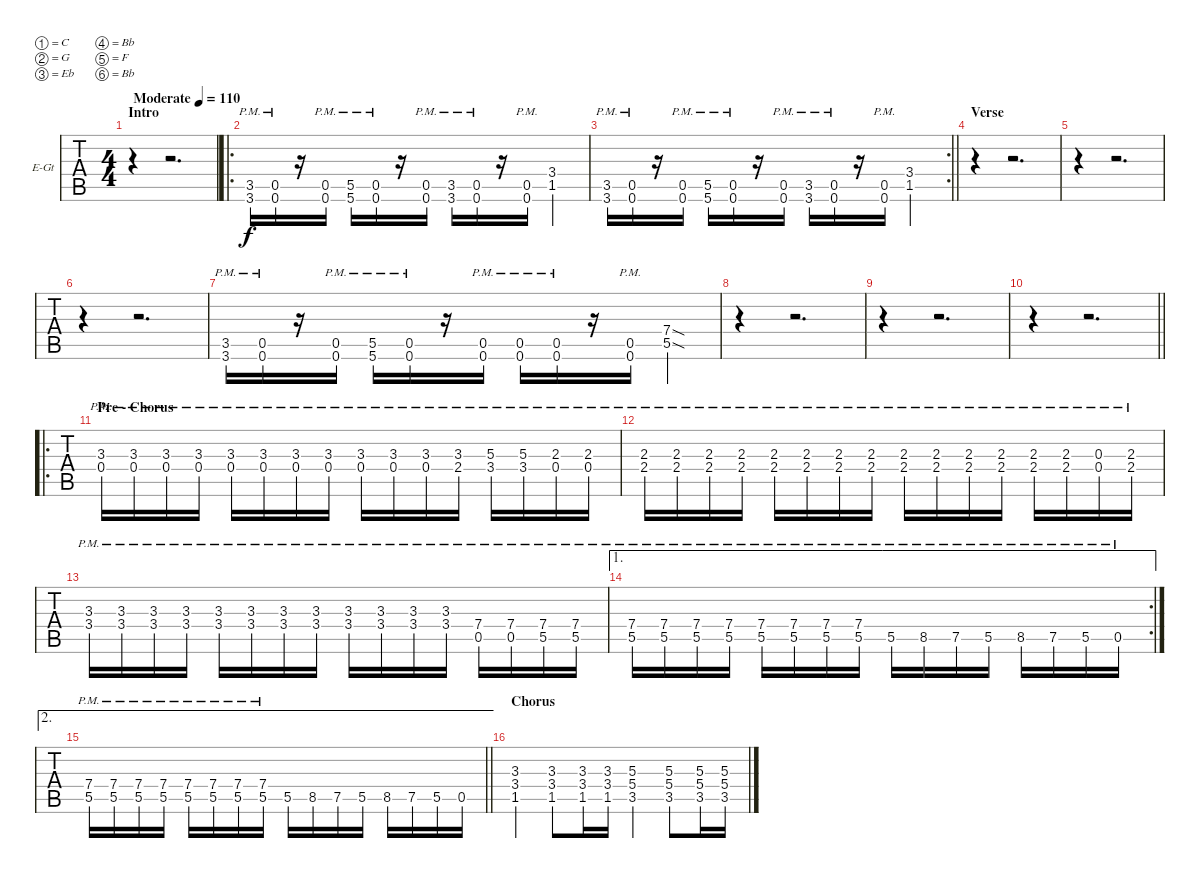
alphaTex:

\bracketExtendMode groupsimilarinstruments
\firstSystemTrackNameOrientation horizontal
\otherSystemsTrackNameOrientation horizontal
\track ("Lead Guitar" "E-Gt") {instrument distortionguitar}
\staff {tabs}
\tuning (C4 G3 Eb3 Bb2 F2 Bb1)
\ts (4 4)
\beaming (8 2 2 2 2)
\section ("" "Intro")
\tempo (110 "Moderate")
\clef g2
\ks c
r.4{dy f instrument distortionguitar} r.2{d} |
\ro
(3.5{pm} 3.6{pm}).16 (0.5{pm} 0.6{pm}).16 r.16 (0.5{pm} 0.6{pm}).16 (5.5{pm} 5.6{pm}).16 (0.5{pm} 0.6{pm}).16 r.16 (0.5{pm} 0.6{pm}).16 (3.5{pm} 3.6{pm}).16 (0.5{pm} 0.6{pm}).16 r.16 (0.5{pm} 0.6{pm}).16 (3.4 1.5).4 |
\rc 2
\barLineRight lightlight
(3.5{pm} 3.6{pm}).16 (0.5{pm} 0.6{pm}).16 r.16 (0.5{pm} 0.6{pm}).16 (5.5{pm} 5.6{pm}).16 (0.5{pm} 0.6{pm}).16 r.16 (0.5{pm} 0.6{pm}).16 (3.5{pm} 3.6{pm}).16 (0.5{pm} 0.6{pm}).16 r.16 (0.5{pm} 0.6{pm}).16 (3.4 1.5).4 |
\section ("" "Verse")
r.4 r.2{d} |
r.4 r.2{d} |
r.4 r.2{d} |
(3.5{pm} 3.6{pm}).16 (0.5{pm} 0.6{pm}).16 r.16 (0.5{pm} 0.6{pm}).16 (5.5{pm} 5.6{pm}).16 (0.5{pm} 0.6{pm}).16 r.16 (0.5{pm} 0.6{pm}).16 (0.5{pm} 0.6{pm}).16 (0.5{pm} 0.6{pm}).16 r.16 (0.5{pm} 0.6{pm}).16 (7.4{sod} 5.5{sod}).4 |
r.4 r.2{d} |
r.4 r.2{d} |
\barLineRight lightlight
r.4 r.2{d} |
\ro
\section ("" "Pre - Chorus")
(3.3{pm} 0.4{pm}).16 (3.3{pm} 0.4{pm}).16 (3.3{pm} 0.4{pm}).16 (3.3{pm} 0.4{pm}).16 (3.3{pm} 0.4{pm}).16 (3.3{pm} 0.4{pm}).16 (3.3{pm} 0.4{pm}).16 (3.3{pm} 0.4{pm}).16 (3.3{pm} 0.4{pm}).16 (3.3{pm} 0.4{pm}).16 (3.3{pm} 0.4{pm}).16 (3.3{pm} 2.4{pm}).16 (5.3{pm} 3.4{pm}).16 (5.3{pm} 3.4{pm}).16 (2.3{pm} 0.4{pm}).16 (2.3{pm} 0.4{pm}).16 |
(2.3{pm} 2.4{pm}).16 (2.3{pm} 2.4{pm}).16 (2.3{pm} 2.4{pm}).16 (2.3{pm} 2.4{pm}).16 (2.3{pm} 2.4{pm}).16 (2.3{pm} 2.4{pm}).16 (2.3{pm} 2.4{pm}).16 (2.3{pm} 2.4{pm}).16 (2.3{pm} 2.4{pm}).16 (2.3{pm} 2.4{pm}).16 (2.3{pm} 2.4{pm}).16 (2.3{pm} 2.4{pm}).16 (2.3{pm} 2.4{pm}).16 (2.3{pm} 2.4{pm}).16 (0.3{pm} 0.4{pm}).16 (2.3{pm} 2.4{pm}).16 |
(3.3{pm} 3.4{pm}).16 (3.3{pm} 3.4{pm}).16 (3.3{pm} 3.4{pm}).16 (3.3{pm} 3.4{pm}).16 (3.3{pm} 3.4{pm}).16 (3.3{pm} 3.4{pm}).16 (3.3{pm} 3.4{pm}).16 (3.3{pm} 3.4{pm}).16 (3.3{pm} 3.4{pm}).16 (3.3{pm} 3.4{pm}).16 (3.3{pm} 3.4{pm}).16 (3.3{pm} 3.4{pm}).16 (7.4{pm} 0.5{pm}).16 (7.4{pm} 0.5{pm}).16 (7.4{pm} 5.5{pm}).16 (7.4{pm} 5.5{pm}).16 |
\ae 1
\rc 2
(7.4{pm} 5.5{pm}).16 (7.4{pm} 5.5{pm}).16 (7.4{pm} 5.5{pm}).16 (7.4{pm} 5.5{pm}).16 (7.4{pm} 5.5{pm}).16 (7.4{pm} 5.5{pm}).16 (7.4{pm} 5.5{pm}).16 (7.4{pm} 5.5{pm}).16 5.5{pm}.16 8.5{pm}.16 7.5{pm}.16 5.5{pm}.16 8.5{pm}.16 7.5{pm}.16 5.5{pm}.16 0.5{pm}.16 |
\ae 2
\barLineRight lightlight
(7.4{pm} 5.5{pm}).16 (7.4{pm} 5.5{pm}).16 (7.4{pm} 5.5{pm}).16 (7.4{pm} 5.5{pm}).16 (7.4{pm} 5.5{pm}).16 (7.4{pm} 5.5{pm}).16 (7.4{pm} 5.5{pm}).16 (7.4{pm} 5.5{pm}).16 5.5.16 8.5.16 7.5.16 5.5.16 8.5.16 7.5.16 5.5.16 0.5.16 |
\section ("" "Chorus")
(3.3 3.4 1.5).4 (3.3 3.4 1.5).8 (3.3 3.4 1.5).16 (3.3 3.4 1.5).16 (5.3 5.4 3.5).4 (5.3 5.4 3.5).8 (5.3 5.4 3.5).16 (5.3 5.4 3.5).16
